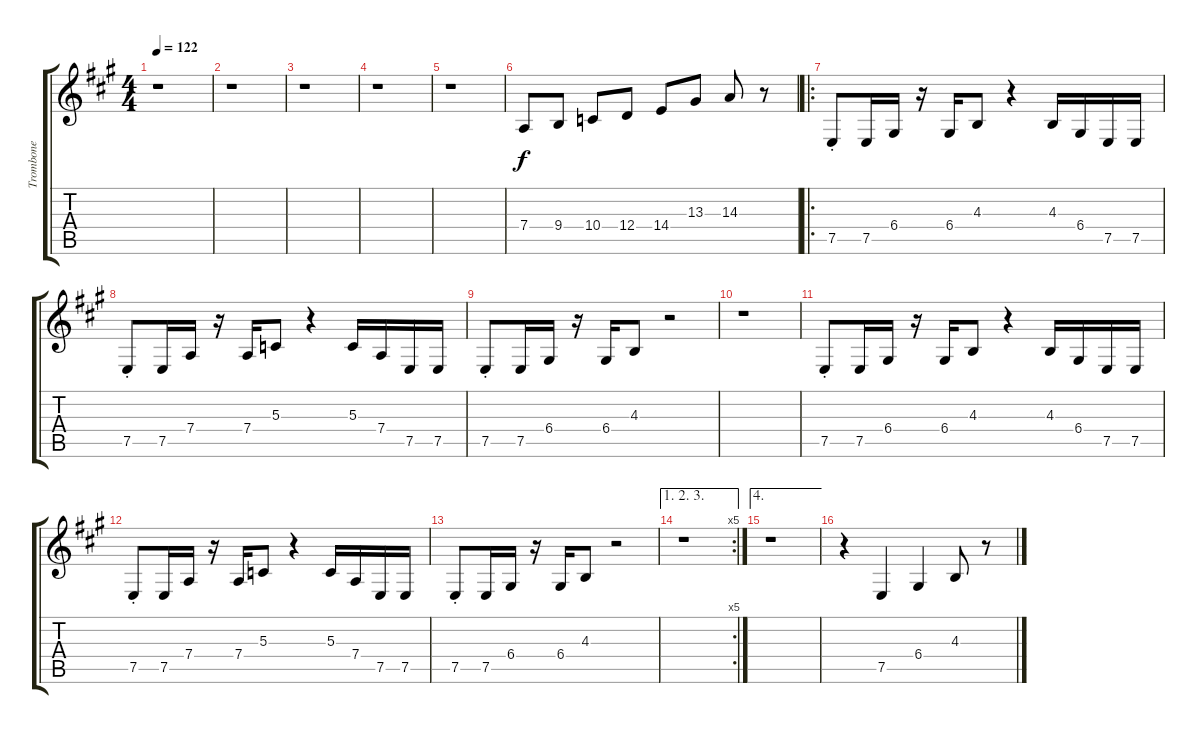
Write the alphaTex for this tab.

\track ("Trombone" "Trombone") {instrument trombone}
\staff {score tabs}
\tuning (E4 B3 G3 D3 A2 E2) {hide}
\ts (4 4)
\tempo 122
\clef g2
\ks a
r.1{dy f} |
r.1 |
r.1 |
r.1 |
r.1 |
7.4.8 9.4.8 10.4.8 12.4.8 14.4.8 13.3.8 14.3.8 r.8 |
\ro
7.5{st}.8 7.5.16 6.4.16 r.16 6.4.16 4.3.8 r.4 4.3.16 6.4.16 7.5.16 7.5.16 |
7.5{st}.8 7.5.16 7.4.16 r.16 7.4.16 5.3.8 r.4 5.3.16 7.4.16 7.5.16 7.5.16 |
7.5{st}.8 7.5.16 6.4.16 r.16 6.4.16 4.3.8 r.2 |
r.1 |
7.5{st}.8 7.5.16 6.4.16 r.16 6.4.16 4.3.8 r.4 4.3.16 6.4.16 7.5.16 7.5.16 |
7.5{st}.8 7.5.16 7.4.16 r.16 7.4.16 5.3.8 r.4 5.3.16 7.4.16 7.5.16 7.5.16 |
7.5{st}.8 7.5.16 6.4.16 r.16 6.4.16 4.3.8 r.2 |
\ae (1 2 3)
\rc 5
r.1 |
\ae 4
r.1 |
r.4 7.5.4 6.4.4 4.3.8 r.8
